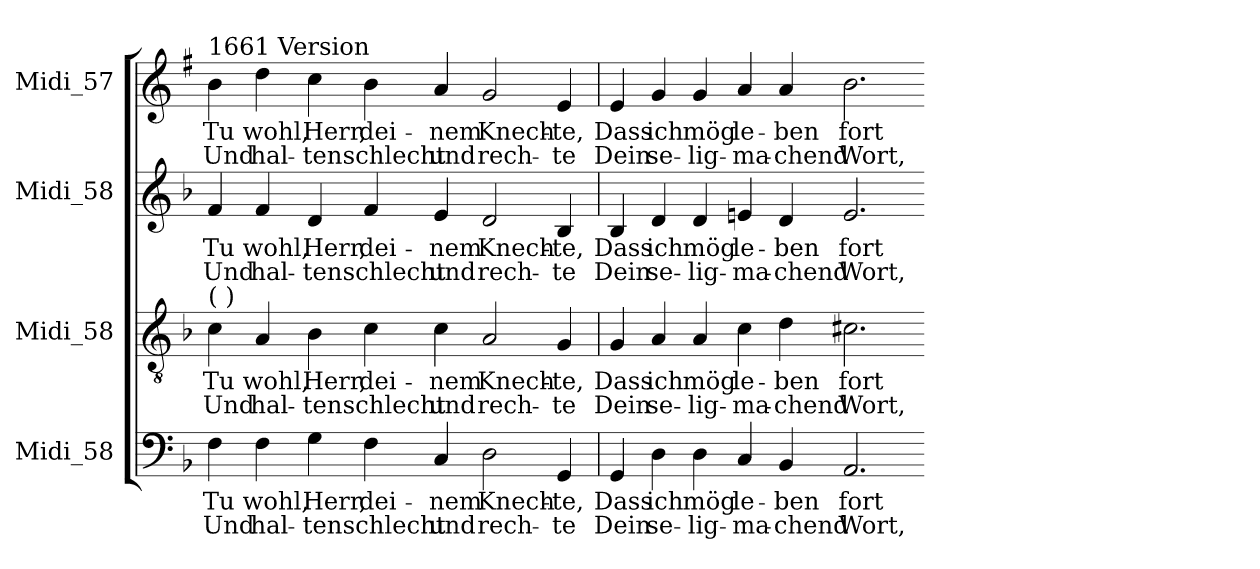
**kern	**text	**text	**kern	**text	**text	**kern	**text	**text	**kern	**text	**text
*part4	*part4	*part4	*part3	*part3	*part3	*part2	*part2	*part2	*part1	*part1	*part1
*staff4	*staff4	*staff4	*staff3	*staff3	*staff3	*staff2	*staff2	*staff2	*staff1	*staff1	*staff1
*I"Midi_58	*	*	*I"Midi_58	*	*	*I"Midi_58	*	*	*I"Midi_57	*	*
*clefF4	*	*	*clefGv2	*	*	*clefG2	*	*	*clefG2	*	*
*	*	*	*	*	*	*	*	*	*ITrd1c2	*	*
*k[b-]	*	*	*k[b-]	*	*	*k[b-]	*	*	*k[b-]	*	*
*F:	*	*	*F:	*	*	*F:	*	*	*F:	*	*
=1	=1	=1	=1	=1	=1	=1	=1	=1	=1	=1	=1
!	!	!	!	!	!	!	!	!	!LO:TX:a:t=1661 Version	!	!
!	!	!	!LO:TX:a:t=(  )	!	!	!	!	!	!	!	!
!	!LO:LY:b	!LO:LY:b	!	!LO:LY:b	!LO:LY:b	!	!LO:LY:b	!LO:LY:b	!	!LO:LY:b	!LO:LY:b
4F	Tu	Und	4c	Tu	Und	4f	Tu	Und	4a	Tu	Und
!	!LO:LY:b	!LO:LY:b	!	!LO:LY:b	!LO:LY:b	!	!LO:LY:b	!LO:LY:b	!	!LO:LY:b	!LO:LY:b
4F	wohl,	hal-	4A	wohl,	hal-	4f	wohl,	hal-	4cc	wohl,	hal-
!	!LO:LY:b	!LO:LY:b	!	!LO:LY:b	!LO:LY:b	!	!LO:LY:b	!LO:LY:b	!	!LO:LY:b	!LO:LY:b
4G	-Herr,	ten	4B-	-Herr,	ten	4d	-Herr,	ten	4b-	-Herr,	ten
!	!LO:LY:b	!LO:LY:b	!	!LO:LY:b	!LO:LY:b	!	!LO:LY:b	!LO:LY:b	!	!LO:LY:b	!LO:LY:b
4F	dei-	-schlecht	4c	dei-	-schlecht	4f	dei-	-schlecht	4a	dei-	-schlecht
!	!LO:LY:b	!LO:LY:b	!	!LO:LY:b	!LO:LY:b	!	!LO:LY:b	!LO:LY:b	!	!LO:LY:b	!LO:LY:b
4C	nem	und	4c	nem	und	4e	nem	und	4g	nem	und
!	!LO:LY:b	!LO:LY:b	!	!LO:LY:b	!LO:LY:b	!	!LO:LY:b	!LO:LY:b	!	!LO:LY:b	!LO:LY:b
2D	Knech-	-rech-	2A	Knech-	-rech-	2d	Knech-	-rech-	2f	Knech-	-rech-
!	!LO:LY:b	!LO:LY:b	!	!LO:LY:b	!LO:LY:b	!	!LO:LY:b	!LO:LY:b	!	!LO:LY:b	!LO:LY:b
4GG	-te,	te	4G	-te,	te	4B-	-te,	te	4d	-te,	te
=2	=2	=2	=2	=2	=2	=2	=2	=2	=2	=2	=2
!	!LO:LY:b	!LO:LY:b	!	!LO:LY:b	!LO:LY:b	!	!LO:LY:b	!LO:LY:b	!	!LO:LY:b	!LO:LY:b
4GG	Dass	Dein	4G	Dass	Dein	4B-	Dass	Dein	4d	Dass	Dein
!	!LO:LY:b	!LO:LY:b	!	!LO:LY:b	!LO:LY:b	!	!LO:LY:b	!LO:LY:b	!	!LO:LY:b	!LO:LY:b
4D	ich	se-	4A	ich	se-	4d	ich	se-	4f	ich	se-
!	!LO:LY:b	!LO:LY:b	!	!LO:LY:b	!LO:LY:b	!	!LO:LY:b	!LO:LY:b	!	!LO:LY:b	!LO:LY:b
4D	-mög	lig-	4A	-mög	lig-	4d	-mög	lig-	4f	-mög	lig-
!	!LO:LY:b	!LO:LY:b	!	!LO:LY:b	!LO:LY:b	!	!LO:LY:b	!LO:LY:b	!	!LO:LY:b	!LO:LY:b
4C	-le-	-ma-	4c	-le-	-ma-	4en	-le-	-ma-	4g	-le-	-ma-
!	!LO:LY:b	!LO:LY:b	!	!LO:LY:b	!LO:LY:b	!	!LO:LY:b	!LO:LY:b	!	!LO:LY:b	!LO:LY:b
4BB-	-ben	chend	4d	-ben	chend	4d	-ben	chend	4g	-ben	chend
!	!LO:LY:b	!LO:LY:b	!	!LO:LY:b	!LO:LY:b	!	!LO:LY:b	!LO:LY:b	!	!LO:LY:b	!LO:LY:b
2.AA	fort	Wort,	2.c#X	fort	Wort,	2.e	fort	Wort,	2.a	fort	Wort,
=-	=-	=-	=-	=-	=-	=-	=-	=-	=-	=-	=-
*-	*-	*-	*-	*-	*-	*-	*-	*-	*-	*-	*-
